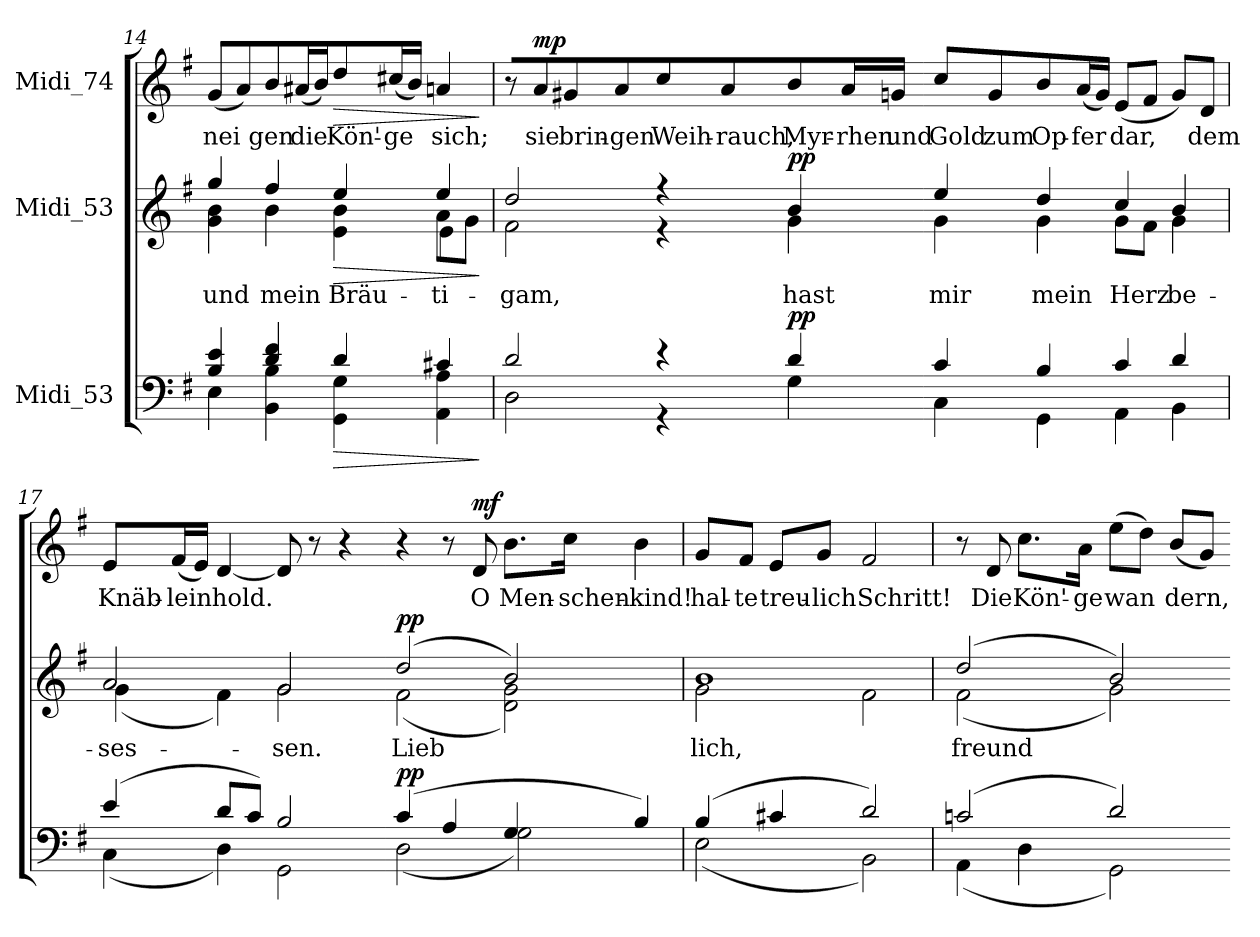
**kern	**dynam	**kern	**text	**dynam	**kern	**text	**dynam
*part3	*part3	*part2	*part2	*part2	*part1	*part1	*part1
*staff3	*staff3	*staff2	*staff2	*staff2	*staff1	*staff1	*staff1
*I"Midi_53	*	*I"Midi_53	*	*	*I"Midi_74	*	*
!!LO:LB:g=z
*clefF4	*	*clefG2	*	*	*clefG2	*	*
*k[f#]	*	*k[f#]	*	*	*k[f#]	*	*
*G:	*	*G:	*	*	*G:	*	*
=14	=14	=14	=14	=14	=14	=14	=14
*^	*	*	*	*	*	*	*
!	!	!	!	!LO:LY:b	!	!	!LO:LY:b	!
*	*	*	*^	*	*	*	*	*
*	*	*	*	*^	*	*	*	*	*
4B/ 4e/	4E\	.	4gg/	4ryy	4g\ 4b\	und	.	(<8gL	nei	.
.	.	.	.	.	.	.	.	8aJ)	.	.
!	!	!	!	!	!	!LO:LY:b	!	!	!LO:LY:b	!
4d/ 4f#/	4BB\ 4B\	.	4ff#/	4ryy	4b\	mein	.	8b/L	gen	.
!	!	!	!	!	!	!	!	!	!LO:LY:b	!
.	.	.	.	.	.	.	.	(<16a#X	die	.
.	.	.	.	.	.	.	.	16b/JJ)	.	.
!	!	!LO:HP:b	!	!	!	!LO:LY:b	!LO:HP:b	!	!LO:LY:b	!LO:HP:b
4d/	4GG\ 4G\	>	4ee/	4ryy	4e\ 4b\	Bräu-	>	8ddL	Kön'-	>
!	!	!	!	!	!	!	!	!	!LO:LY:b	!
.	.	.	.	.	.	.	.	(>16cc#X	-ge	.
.	.	.	.	.	.	.	.	16bJJ)	.	.
!	!	!	!	!	!	!LO:LY:b	!	!	!LO:LY:b	!
4c#X/	4AA\ 4A\	.	4ee/	8a\L	4e\	-ti-	.	4an	sich;	.
.	.	.	.	8g\J	.	.	.	.	.	.
*v	*v	*	*	*	*	*	*	*	*	*
*	*	*v	*v	*v	*	*	*	*	*
.	]	.	.	]	.	.	]
=15	=15	=15	=15	=15	=15	=15	=15
*^	*	*	*	*	*	*	*
!	!	!	!	!LO:LY:b	!	!	!	!
*	*	*	*^	*	*	*	*	*
*	*	*	*	*^	*	*	*	*	*
2d/	2D\	.	2dd/	4ryy	2f#\	-gam,	.	8r	.	.
!	!	!	!	!	!	!	!	!	!LO:LY:b	!LO:DY:a
.	.	.	.	.	.	.	.	8a	sie	mp
!	!	!	!	!	!	!	!	!	!LO:LY:b	!
.	.	.	.	4ryy	.	.	.	8g#XL	brin-	.
!	!	!	!	!	!	!	!	!	!LO:LY:b	!
.	.	.	.	.	.	.	.	8aJ	-gen	.
!	!	!	!	!	!	!	!	!	!LO:LY:b	!
4r	4r	.	4r	4ryy	4r	.	.	8ccL	Weih-	.
!	!	!	!	!	!	!	!	!	!LO:LY:b	!
.	.	.	.	.	.	.	.	8aJ	-rauch,	.
!	!	!LO:DY:a	!	!	!	!LO:LY:b	!LO:DY:a	!	!LO:LY:b	!
4d/	4G\	pp	4b/	4ryy	4g\	hast	pp	8b/L	Myr-	.
!	!	!	!	!	!	!	!	!	!LO:LY:b	!
.	.	.	.	.	.	.	.	16a	-rhen	.
!	!	!	!	!	!	!	!	!	!LO:LY:b	!
.	.	.	.	.	.	.	.	16gnJJ	und	.
*	*	*	*v	*v	*v	*	*	*	*	*
!!LO:LB:g=z
=16-	=16-	=16-	=16-	=16-	=16-	=16-	=16-	=16-
!	!	!	!	!LO:LY:b	!	!	!LO:LY:b	!
*	*	*	*^	*	*	*	*	*
4c/	4C\	.	4ee/	4g\	mir	.	8ccL	Gold	.
!	!	!	!	!	!	!	!	!LO:LY:b	!
.	.	.	.	.	.	.	8gJ	zum	.
!	!	!	!	!	!LO:LY:b	!	!	!LO:LY:b	!
4B/	4GG\	.	4dd/	4g\	mein	.	8b/L	Op-	.
!	!	!	!	!	!	!	!	!LO:LY:b	!
.	.	.	.	.	.	.	(<16a/	-fer	.
.	.	.	.	.	.	.	16g/JJ)	.	.
!	!	!	!	!	!LO:LY:b	!	!	!LO:LY:b	!
4c/	4AA\	.	4cc/	8g\L	Herz	.	(<8e/L	dar,	.
.	.	.	.	8f#\J	.	.	8f#/J	.	.
!	!	!	!	!	!LO:LY:b	!	!	!	!
4d/	4BB\	.	4b/	4g\	be-	.	8g/L)	.	.
!	!	!	!	!	!	!	!	!LO:LY:b	!
.	.	.	.	.	.	.	8d/J	dem	.
=17	=17	=17	=17	=17	=17	=17	=17	=17	=17
!	!	!	!	!	!LO:LY:b	!	!	!LO:LY:b	!
(>4e/	(<4C\	.	2a/	(<4g\	-ses-	.	8e/L	Knäb-	.
!	!	!	!	!	!	!	!	!LO:LY:b	!
.	.	.	.	.	.	.	(<16f#	-lein	.
.	.	.	.	.	.	.	16eJJ)	.	.
!	!	!	!	!	!	!	!	!LO:LY:b	!
8d/L	4D\)	.	.	4f#\)	.	.	[4d/	hold.	.
8c/J)	.	.	.	.	.	.	.	.	.
!	!	!	!	!	!LO:LY:b	!	!	!	!
2B/	2GG\	.	2g/	2g\	-sen.	.	8d]	.	.
.	.	.	.	.	.	.	8r	.	.
.	.	.	.	.	.	.	4r	.	.
!!LO:LB:g=z
=18-	=18-	=18-	=18-	=18-	=18-	=18-	=18-	=18-	=18-
!	!	!LO:DY:a	!	!	!LO:LY:b	!LO:DY:a	!	!	!
(>4c/	(<2D\	pp	(>2dd/	(<2f#\	Lieb	pp	4r	.	.
4A/	.	.	.	.	.	.	8r	.	.
!	!	!	!	!	!	!	!	!LO:LY:b	!LO:DY:b
.	.	.	.	.	.	.	8d	O	mf
!	!	!	!	!	!	!	!	!LO:LY:b	!
4G/	2G\)	.	2b/)	2d\ 2g\)	.	.	8.bL	Men-	.
!	!	!	!	!	!	!	!	!LO:LY:b	!
.	.	.	.	.	.	.	16ccJ	-schen-	.
!	!	!	!	!	!	!	!	!LO:LY:b	!
4B/)	.	.	.	.	.	.	4b	-kind!	.
=19	=19	=19	=19	=19	=19	=19	=19	=19	=19
!	!	!	!	!	!LO:LY:b	!	!	!LO:LY:b	!
(>4B/	(<2E\	.	1b/	2g\	lich,	.	8gL	hal-	.
!	!	!	!	!	!	!	!	!LO:LY:b	!
.	.	.	.	.	.	.	8f#J	-te	.
!	!	!	!	!	!	!	!	!LO:LY:b	!
4c#X/	.	.	.	.	.	.	8eL	treu-	.
!	!	!	!	!	!	!	!	!LO:LY:b	!
.	.	.	.	.	.	.	8gJ	-lich	.
!	!	!	!	!	!	!	!	!LO:LY:b	!
2d/)	2BB\)	.	.	2f#\	.	.	2f#	Schritt!	.
=20	=20	=20	=20	=20	=20	=20	=20	=20	=20
!	!	!	!	!	!LO:LY:b	!	!	!	!
(>2cn/	(<4AA\	.	(>2dd/	(<2f#\	freund	.	8r	.	.
!	!	!	!	!	!	!	!	!LO:LY:b	!
.	.	.	.	.	.	.	8d	Die	.
!	!	!	!	!	!	!	!	!LO:LY:b	!
.	4D\	.	.	.	.	.	8.ccL	Kön'-	.
!	!	!	!	!	!	!	!	!LO:LY:b	!
.	.	.	.	.	.	.	16aJ	-ge	.
!	!	!	!	!	!	!	!	!LO:LY:b	!
2d/)	2GG\)	.	2b/)	2g\)	.	.	(>8eeL	wan	.
.	.	.	.	.	.	.	8ddJ)	.	.
!	!	!	!	!	!	!	!	!LO:LY:b	!
.	.	.	.	.	.	.	(<8b/L	dern,	.
.	.	.	.	.	.	.	8gJ)	.	.
*v	*v	*	*	*	*	*	*	*	*
*	*	*v	*v	*	*	*	*	*
=-	=-	=-	=-	=-	=-	=-	=-
*-	*-	*-	*-	*-	*-	*-	*-
